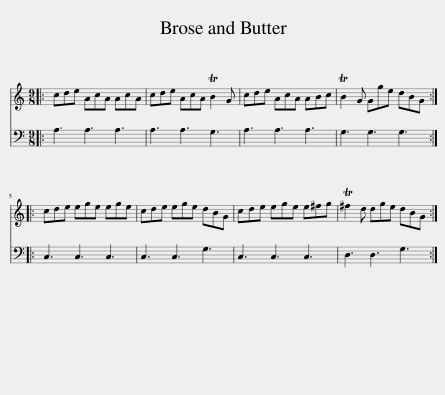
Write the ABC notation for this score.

X:1
%%score 1 2
L:1/8
M:9/8
I:linebreak $
K:C
V:1 treble
V:2 bass
V:1
|: cde AcA AcA | cde AcA TB2 G | cde AcA ABc | TB2 G Gge dBG ::$ cde ege ege | %5
 cde ege dBG | cde ege e^fg | T^f2 d dge dBG :| %8
V:2
|: A,3 A,3 A,3 | A,3 A,3 G,3 | A,3 A,3 A,3 | G,3 G,3 G,3 ::$ C,3 C,3 C,3 | %5
 C,3 C,3 G,3 | C,3 C,3 C,3 | D,3 D,3 G,3 :| %8
